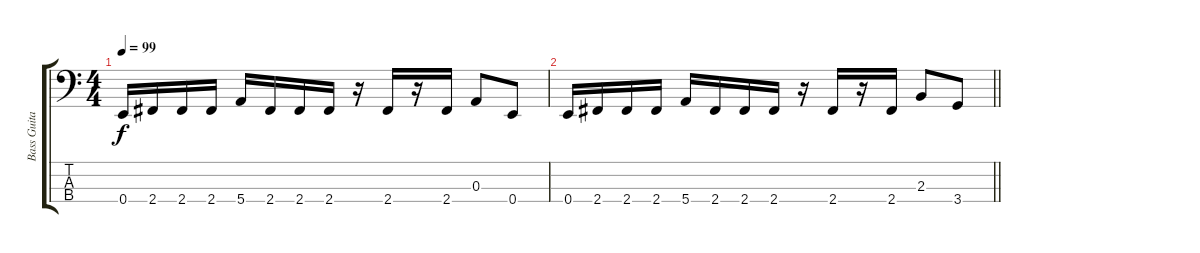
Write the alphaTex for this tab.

\track ("Bass Guitar" "Bass Guita") {instrument electricbassfinger}
\staff {score tabs}
\tuning (G2 D2 A1 E1) {hide}
\ts (4 4)
\tempo 99
\clef f4
\ks c
0.4.16{dy f} 2.4.16 2.4.16 2.4.16 5.4.16 2.4.16 2.4.16 2.4.16 r.16 2.4.16 r.16 2.4.16 0.3.8 0.4.8 |
\barLineRight lightlight
0.4.16 2.4.16 2.4.16 2.4.16 5.4.16 2.4.16 2.4.16 2.4.16 r.16 2.4.16 r.16 2.4.16 2.3.8 3.4.8
